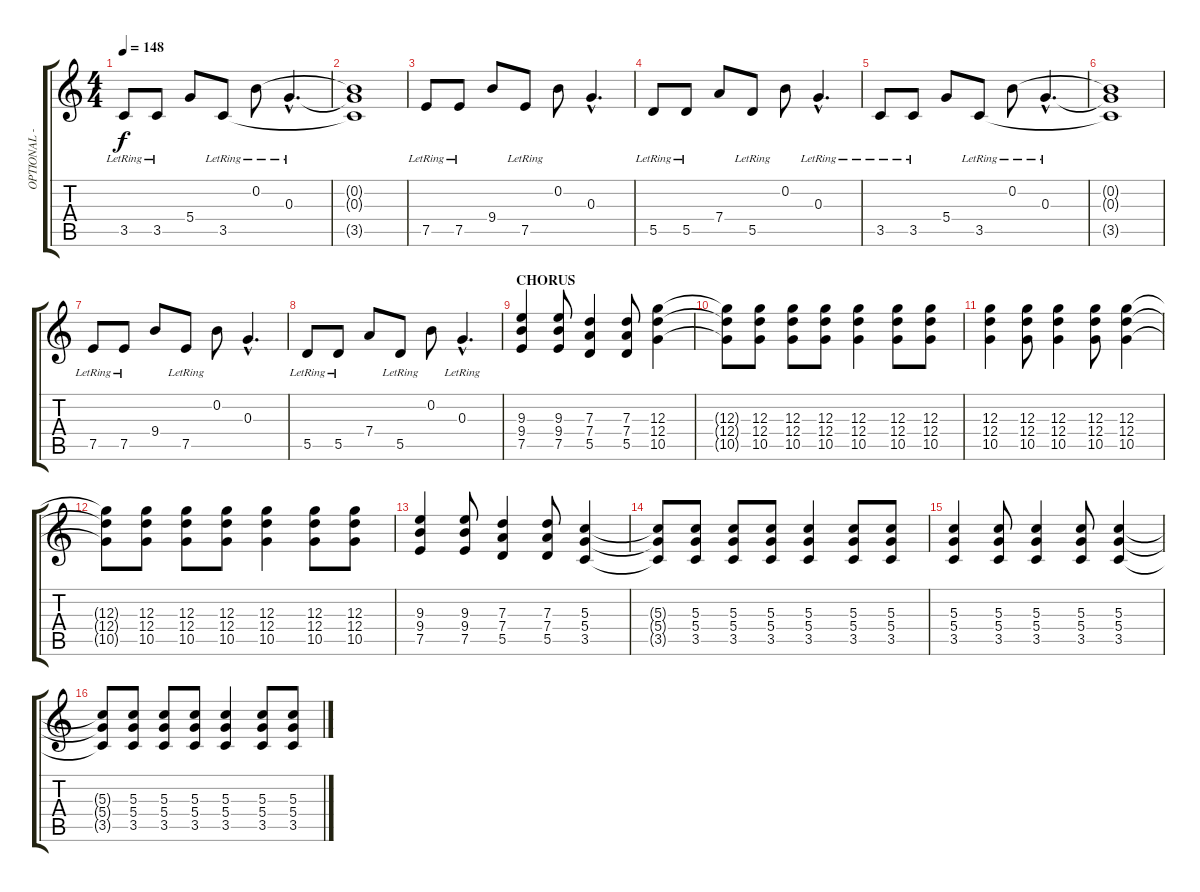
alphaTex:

\track ("OPTIONAL - Rythym Guitar 2" "OPTIONAL -") {instrument acousticguitarnylon}
\staff {score tabs}
\tuning (E4 B3 G3 D3 A2 E2) {hide}
\ts (4 4)
\tempo 148
\clef g2
\ks c
3.5{lr}.8{dy f} 3.5{lr}.8 5.4.8 3.5{lr}.8 0.2{lr}.8 0.3{hac lr}.4{d} |
(0.2{t} 0.3{t} 3.5{t}).1 |
7.5{lr}.8 7.5{lr}.8 9.4.8 7.5{lr}.8 0.2.8 0.3{hac}.4{d} |
5.5{lr}.8 5.5{lr}.8 7.4.8 5.5{lr}.8 0.2.8 0.3{hac lr}.4{d} |
3.5{lr}.8 3.5{lr}.8 5.4.8 3.5{lr}.8 0.2{lr}.8 0.3{hac lr}.4{d} |
(0.2{t} 0.3{t} 3.5{t}).1 |
7.5{lr}.8 7.5{lr}.8 9.4.8 7.5{lr}.8 0.2.8 0.3{hac}.4{d} |
5.5{lr}.8 5.5{lr}.8 7.4.8 5.5{lr}.8 0.2.8 0.3{hac lr}.4{d} |
\section ("" "CHORUS")
(9.3 9.4 7.5).4 (9.3 9.4 7.5).8 (7.3 7.4 5.5).4 (7.3 7.4 5.5).8 (12.3 12.4 10.5).4 |
(12.3{t} 12.4{t} 10.5{t}).8 (12.3 12.4 10.5).8 (12.3 12.4 10.5).8 (12.3 12.4 10.5).8 (12.3 12.4 10.5).4 (12.3 12.4 10.5).8 (12.3 12.4 10.5).8 |
(12.3 12.4 10.5).4 (12.3 12.4 10.5).8 (12.3 12.4 10.5).4 (12.3 12.4 10.5).8 (12.3 12.4 10.5).4 |
(12.3{t} 12.4{t} 10.5{t}).8 (12.3 12.4 10.5).8 (12.3 12.4 10.5).8 (12.3 12.4 10.5).8 (12.3 12.4 10.5).4 (12.3 12.4 10.5).8 (12.3 12.4 10.5).8 |
(9.3 9.4 7.5).4 (9.3 9.4 7.5).8 (7.3 7.4 5.5).4 (7.3 7.4 5.5).8 (5.3 5.4 3.5).4 |
(5.3{t} 5.4{t} 3.5{t}).8 (5.3 5.4 3.5).8 (5.3 5.4 3.5).8 (5.3 5.4 3.5).8 (5.3 5.4 3.5).4 (5.3 5.4 3.5).8 (5.3 5.4 3.5).8 |
(5.3 5.4 3.5).4 (5.3 5.4 3.5).8 (5.3 5.4 3.5).4 (5.3 5.4 3.5).8 (5.3 5.4 3.5).4 |
(5.3{t} 5.4{t} 3.5{t}).8 (5.3 5.4 3.5).8 (5.3 5.4 3.5).8 (5.3 5.4 3.5).8 (5.3 5.4 3.5).4 (5.3 5.4 3.5).8 (5.3 5.4 3.5).8
